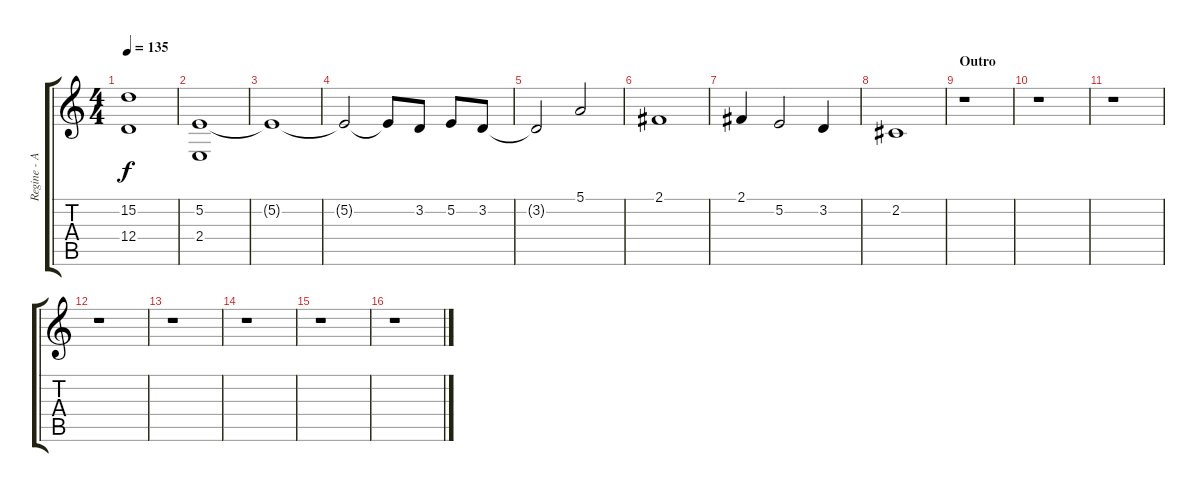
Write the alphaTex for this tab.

\track ("Regine - Accordion" "Regine - A") {instrument accordion}
\staff {score tabs}
\tuning (E4 B3 G3 D3 A2 E2) {hide}
\ts (4 4)
\tempo 135
\clef g2
\ks c
(15.2 12.4).1{dy f} |
(5.2 2.4).1 |
5.2{t}.1 |
5.2{t}.2 5.2{t}.8 3.2.8 5.2.8 3.2.8 |
3.2{t}.2 5.1.2 |
2.1.1 |
2.1.4 5.2.2 3.2.4 |
2.2.1 |
\section ("" "Outro")
r.1 |
r.1 |
r.1 |
r.1 |
r.1 |
r.1 |
r.1 |
r.1
